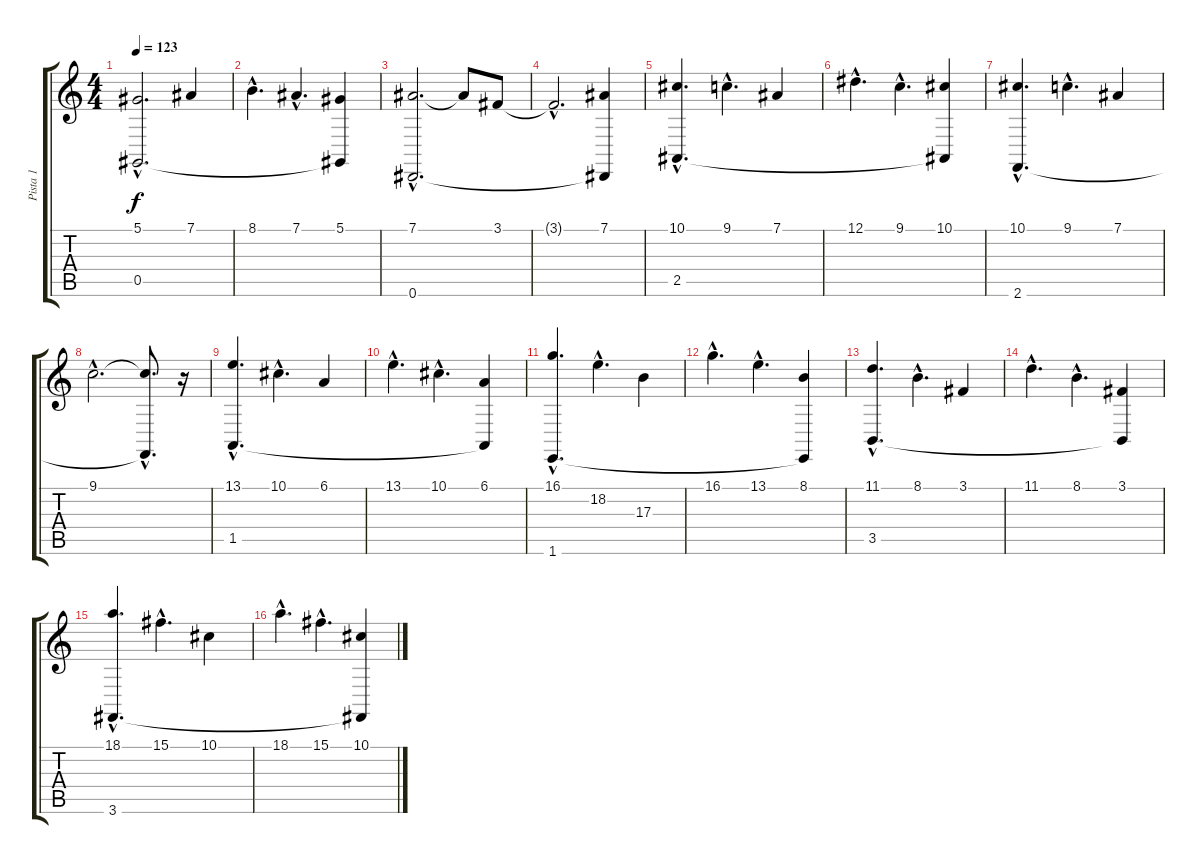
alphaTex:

\track ("Pista 1" "Pista 1") {instrument stringensemble1}
\staff {score tabs}
\tuning (Eb4 Bb3 Gb3 Db3 Ab2 Eb2) {hide}
\ts (4 4)
\tempo 123
\clef g2
\ks c
(5.1{hac} 0.5{hac}).2{d dy f} 7.1.4 |
8.1{hac}.4{d} 7.1{hac}.4{d} (5.1 0.5{t}).4 |
(7.1{hac} 0.6{hac}).2{d} 7.1{t}.8 3.1.8 |
3.1{hac t}.2{d} (7.1 0.6{t}).4 |
(10.1{hac} 2.5{hac}).4{d} 9.1{hac}.4{d} 7.1.4 |
12.1{hac}.4{d} 9.1{hac}.4{d} (10.1 2.5{t}).4 |
(10.1{hac} 2.6{hac}).4{d} 9.1{hac}.4{d} 7.1.4 |
9.1{hac}.2{d} (9.1{hac t} 2.6{hac t}).8{d} r.16 |
(13.1{hac} 1.5{hac}).4{d} 10.1{hac}.4{d} 6.1.4 |
13.1{hac}.4{d} 10.1{hac}.4{d} (6.1 1.5{t}).4 |
(16.1{hac} 1.6{hac}).4{d} 18.2{hac}.4{d} 17.3.4 |
16.1{hac}.4{d} 13.1{hac}.4{d} (8.1 1.6{t}).4 |
(11.1{hac} 3.5{hac}).4{d} 8.1{hac}.4{d} 3.1.4 |
11.1{hac}.4{d} 8.1{hac}.4{d} (3.1 3.5{t}).4 |
(18.1{hac} 3.6{hac}).4{d} 15.1{hac}.4{d} 10.1.4 |
18.1{hac}.4{d} 15.1{hac}.4{d} (10.1 3.6{t}).4
